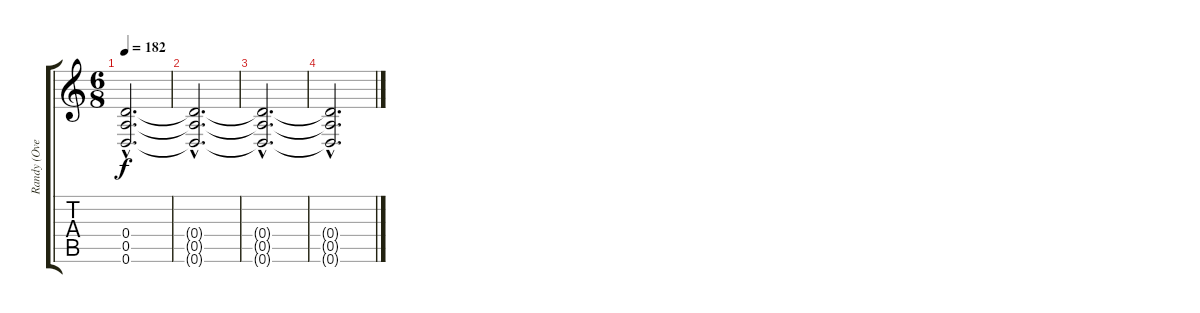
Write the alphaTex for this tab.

\track ("Randy (Overdriven Guitar)" "Randy (Ove") {instrument overdrivenguitar}
\staff {score tabs}
\tuning (E4 B3 G3 D3 A2 D2) {hide}
\ts (6 8)
\tempo 182
\clef g2
\ks c
(0.4{hac} 0.5{hac} 0.6{hac}).2{d dy f} |
(0.4{hac t} 0.5{hac t} 0.6{hac t}).2{d} |
(0.4{hac t} 0.5{hac t} 0.6{hac t}).2{d} |
(0.4{hac t} 0.5{hac t} 0.6{hac t}).2{d}
